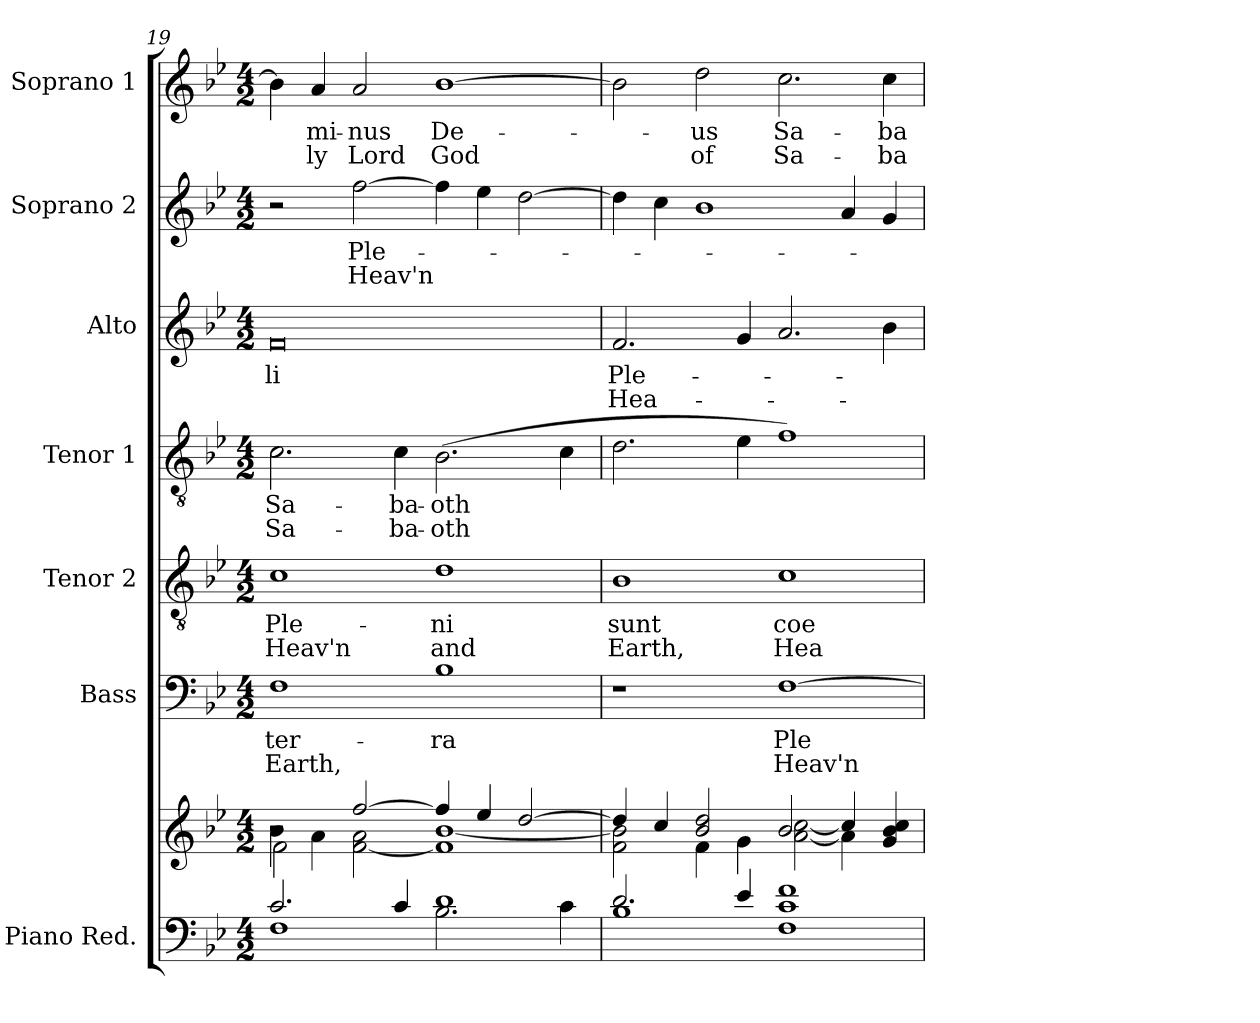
**kern	**kern	**kern	**text	**text	**kern	**text	**text	**kern	**text	**text	**kern	**text	**text	**kern	**text	**text	**kern	**text	**text
*part7	*part7	*part6	*part6	*part6	*part5	*part5	*part5	*part4	*part4	*part4	*part3	*part3	*part3	*part2	*part2	*part2	*part1	*part1	*part1
*staff8	*staff7	*staff6	*staff6	*staff6	*staff5	*staff5	*staff5	*staff4	*staff4	*staff4	*staff3	*staff3	*staff3	*staff2	*staff2	*staff2	*staff1	*staff1	*staff1
*I"Piano Red.	*	*I"Bass	*	*	*I"Tenor 2	*	*	*I"Tenor 1	*	*	*I"Alto	*	*	*I"Soprano 2	*	*	*I"Soprano 1	*	*
*	*	*I'B	*	*	*I'T2	*	*	*I'T1	*	*	*I'A	*	*	*I'S2	*	*	*I'S1	*	*
*clefF4	*clefG2	*clefF4	*	*	*clefGv2	*	*	*clefGv2	*	*	*clefG2	*	*	*clefG2	*	*	*clefG2	*	*
*	*	*	*	*	*ITrd7c12	*	*	*ITrd7c12	*	*	*	*	*	*	*	*	*	*	*
*k[b-e-]	*k[b-e-]	*k[b-e-]	*	*	*k[b-e-]	*	*	*k[b-e-]	*	*	*k[b-e-]	*	*	*k[b-e-]	*	*	*k[b-e-]	*	*
*B-:	*B-:	*B-:	*	*	*B-:	*	*	*B-:	*	*	*B-:	*	*	*B-:	*	*	*B-:	*	*
*M4/2	*M4/2	*M4/2	*	*	*M4/2	*	*	*M4/2	*	*	*M4/2	*	*	*M4/2	*	*	*M4/2	*	*
=19	=19	=19	=19	=19	=19	=19	=19	=19	=19	=19	=19	=19	=19	=19	=19	=19	=19	=19	=19
*^	*^	*	*	*	*	*	*	*	*	*	*	*	*	*	*	*	*	*	*
*	*	*	*^	*	*	*	*	*	*	*	*	*	*	*	*	*	*	*	*	*	*
!	!	!	!	!	!	!LO:LY:b:color=#000000	!LO:LY:b:color=#000000	!	!	!	!	!	!	!	!	!	!	!	!	!	!	!
!	!	!	!	!	!	!	!	!	!LO:LY:b:color=#000000	!LO:LY:b:color=#000000	!	!	!	!	!	!	!	!	!	!	!	!
!	!	!	!	!	!	!	!	!	!	!	!	!LO:LY:b:color=#000000	!LO:LY:b:color=#000000	!	!	!	!	!	!	!	!	!
!	!	!	!	!	!	!	!	!	!	!	!	!	!	!	!LO:LY:b:color=#000000	!	!	!	!	!	!	!
2.ci/	1Fi	2r	4b-i\	2fi\	1Fi	ter-	Earth,	1Ci	Ple-	Heav'n	2.Ci\	Sa-	Sa-	0fi	-li	.	2r	.	.	4b-i\]	.	.
!	!	!	!	!	!	!	!	!	!	!	!	!	!	!	!	!	!	!	!	!	!LO:LY:b:color=#000000	!LO:LY:b:color=#000000
.	.	.	4ai\	.	.	.	.	.	.	.	.	.	.	.	.	.	.	.	.	4ai/	-mi-	-ly
!	!	!	!	!	!	!	!	!	!	!	!	!	!	!	!	!	!	!LO:LY:b:color=#000000	!LO:LY:b:color=#000000	!	!	!
!	!	!	!	!	!	!	!	!	!	!	!	!	!	!	!	!	!	!	!	!	!LO:LY:b:color=#000000	!LO:LY:b:color=#000000
.	.	[>2ffi/	[<2fi\ 2ai	1.ryy	.	.	.	.	.	.	.	.	.	.	.	.	[>2ffi\	Ple-	Heav'n	2ai/	-nus	Lord
!	!	!	!	!	!	!	!	!	!	!	!	!LO:LY:b:color=#000000	!LO:LY:b:color=#000000	!	!	!	!	!	!	!	!	!
4ci/	.	.	.	.	.	.	.	.	.	.	4Ci\	-ba-	-ba-	.	.	.	.	.	.	.	.	.
!	!	!	!	!	!	!LO:LY:b:color=#000000	!	!	!	!	!	!	!	!	!	!	!	!	!	!	!	!
!	!	!	!	!	!	!	!	!	!LO:LY:b:color=#000000	!LO:LY:b:color=#000000	!	!	!	!	!	!	!	!	!	!	!	!
!	!	!	!	!	!	!	!	!	!	!	!	!LO:LY:b:color=#000000	!LO:LY:b:color=#000000	!	!	!	!	!	!	!	!	!
!	!	!	!	!	!	!	!	!	!	!	!	!	!	!	!	!	!	!	!	!	!LO:LY:b:color=#000000	!LO:LY:b:color=#000000
1di	2.B-i\	4ffi/]	1fi] [<1b-i	.	1B-i	-ra	.	1Di	-ni	and	(2.BB-i\	-oth	-oth	.	.	.	4ffi\]	.	.	[>1b-i	De-	God
.	.	4ee-i/	.	.	.	.	.	.	.	.	.	.	.	.	.	.	4ee-i\	.	.	.	.	.
.	.	[>2ddi/	.	.	.	.	.	.	.	.	.	.	.	.	.	.	[>2ddi\	.	.	.	.	.
.	4ci\	.	.	.	.	.	.	.	.	.	4Ci\	.	.	.	.	.	.	.	.	.	.	.
*	*	*	*v	*v	*	*	*	*	*	*	*	*	*	*	*	*	*	*	*	*	*	*
=20	=20	=20	=20	=20	=20	=20	=20	=20	=20	=20	=20	=20	=20	=20	=20	=20	=20	=20	=20	=20	=20
!	!	!	!	!	!	!	!	!LO:LY:b:color=#000000	!LO:LY:b:color=#000000	!	!	!	!	!	!	!	!	!	!	!	!
!	!	!	!	!	!	!	!	!	!	!	!	!	!	!LO:LY:b:color=#000000	!LO:LY:b:color=#000000	!	!	!	!	!	!
2.di/	1B-i	4ddi/]	2fi\ 2b-i]	1r	.	.	1BB-i	sunt	Earth,	2.Di\	.	.	2.fi/	Ple-	Hea-	4ddi\]	.	.	2b-i\]	.	.
.	.	4cci/	.	.	.	.	.	.	.	.	.	.	.	.	.	4cci\	.	.	.	.	.
!	!	!	!	!	!	!	!	!	!	!	!	!	!	!	!	!	!	!	!	!LO:LY:b:color=#000000	!LO:LY:b:color=#000000
.	.	2b-i/ 2ddi	4fi\	.	.	.	.	.	.	.	.	.	.	.	.	1b-i	.	.	2ddi\	-us	of
4e-i/	.	.	4gi\	.	.	.	.	.	.	4E-i\	.	.	4gi/	.	.	.	.	.	.	.	.
!	!	!	!	!	!LO:LY:b:color=#000000	!LO:LY:b:color=#000000	!	!	!	!	!	!	!	!	!	!	!	!	!	!	!
!	!	!	!	!	!	!	!	!LO:LY:b:color=#000000	!LO:LY:b:color=#000000	!	!	!	!	!	!	!	!	!	!	!	!
!	!	!	!	!	!	!	!	!	!	!	!	!	!	!	!	!	!	!	!	!LO:LY:b:color=#000000	!LO:LY:b:color=#000000
1Fi 1ci 1fi	1ryy	2b-i/	[<2ai\ [<2cci	[>1Fi	Ple-	Heav'n	1Ci	coe-	Hea-	1Fi)	.	.	2.ai/	.	.	.	.	.	2.cci\	Sa-	Sa-
.	.	4cci/]	4ai\]	.	.	.	.	.	.	.	.	.	.	.	.	4ai/	.	.	.	.	.
!	!	!	!	!	!	!	!	!	!	!	!	!	!	!	!	!	!	!	!	!LO:LY:b:color=#000000	!LO:LY:b:color=#000000
.	.	4gi/ 4b-i 4cci	4ryy	.	.	.	.	.	.	.	.	.	4b-i\	.	.	4gi/	.	.	4cci\	-ba-	-ba-
*v	*v	*	*	*	*	*	*	*	*	*	*	*	*	*	*	*	*	*	*	*	*
*	*v	*v	*	*	*	*	*	*	*	*	*	*	*	*	*	*	*	*	*	*
=	=	=	=	=	=	=	=	=	=	=	=	=	=	=	=	=	=	=	=
*-	*-	*-	*-	*-	*-	*-	*-	*-	*-	*-	*-	*-	*-	*-	*-	*-	*-	*-	*-
